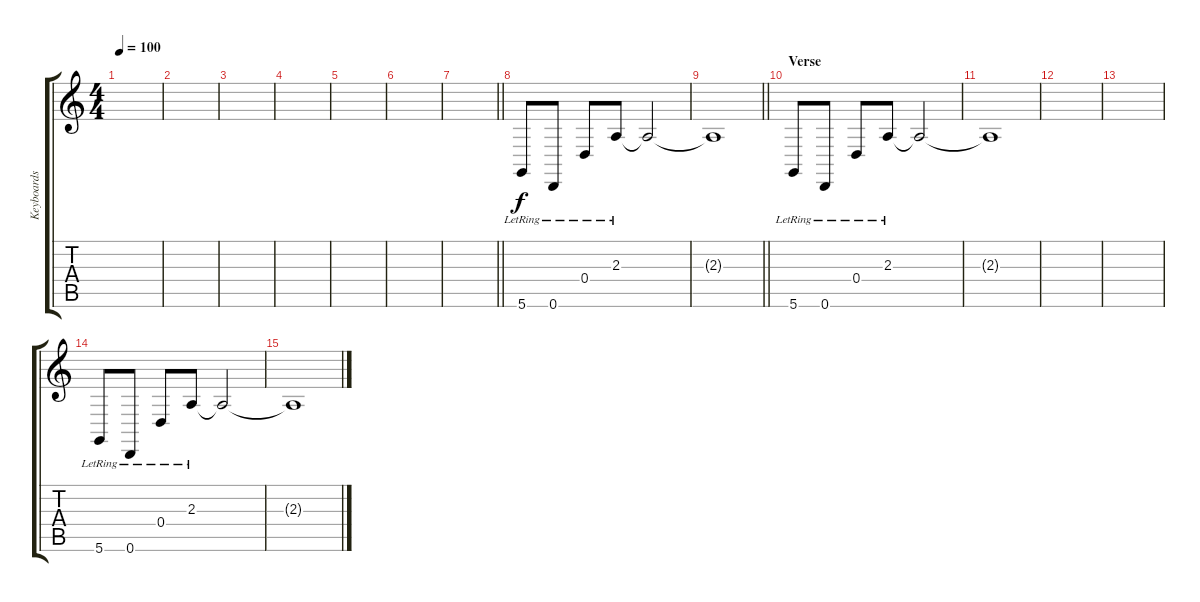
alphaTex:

\track ("Keyboards" "Keyboards") {instrument electricgrandpiano}
\staff {score tabs}
\tuning (E4 B3 G3 D3 A2 D2) {hide}
\ts (4 4)
\tempo 100
\clef g2
\ks c
|
|
|
|
|
|
\barLineRight lightlight
|
5.6{lr}.8{volume 14} 0.6{lr}.8 0.4{lr}.8 2.3{lr}.8 2.3{t}.2 |
\barLineRight lightlight
2.3{t}.1 |
\section ("" "Verse")
5.6{lr}.8 0.6{lr}.8 0.4{lr}.8 2.3{lr}.8 2.3{t}.2 |
2.3{t}.1 |
|
|
5.6{lr}.8 0.6{lr}.8 0.4{lr}.8 2.3{lr}.8 2.3{t}.2 |
2.3{t}.1
